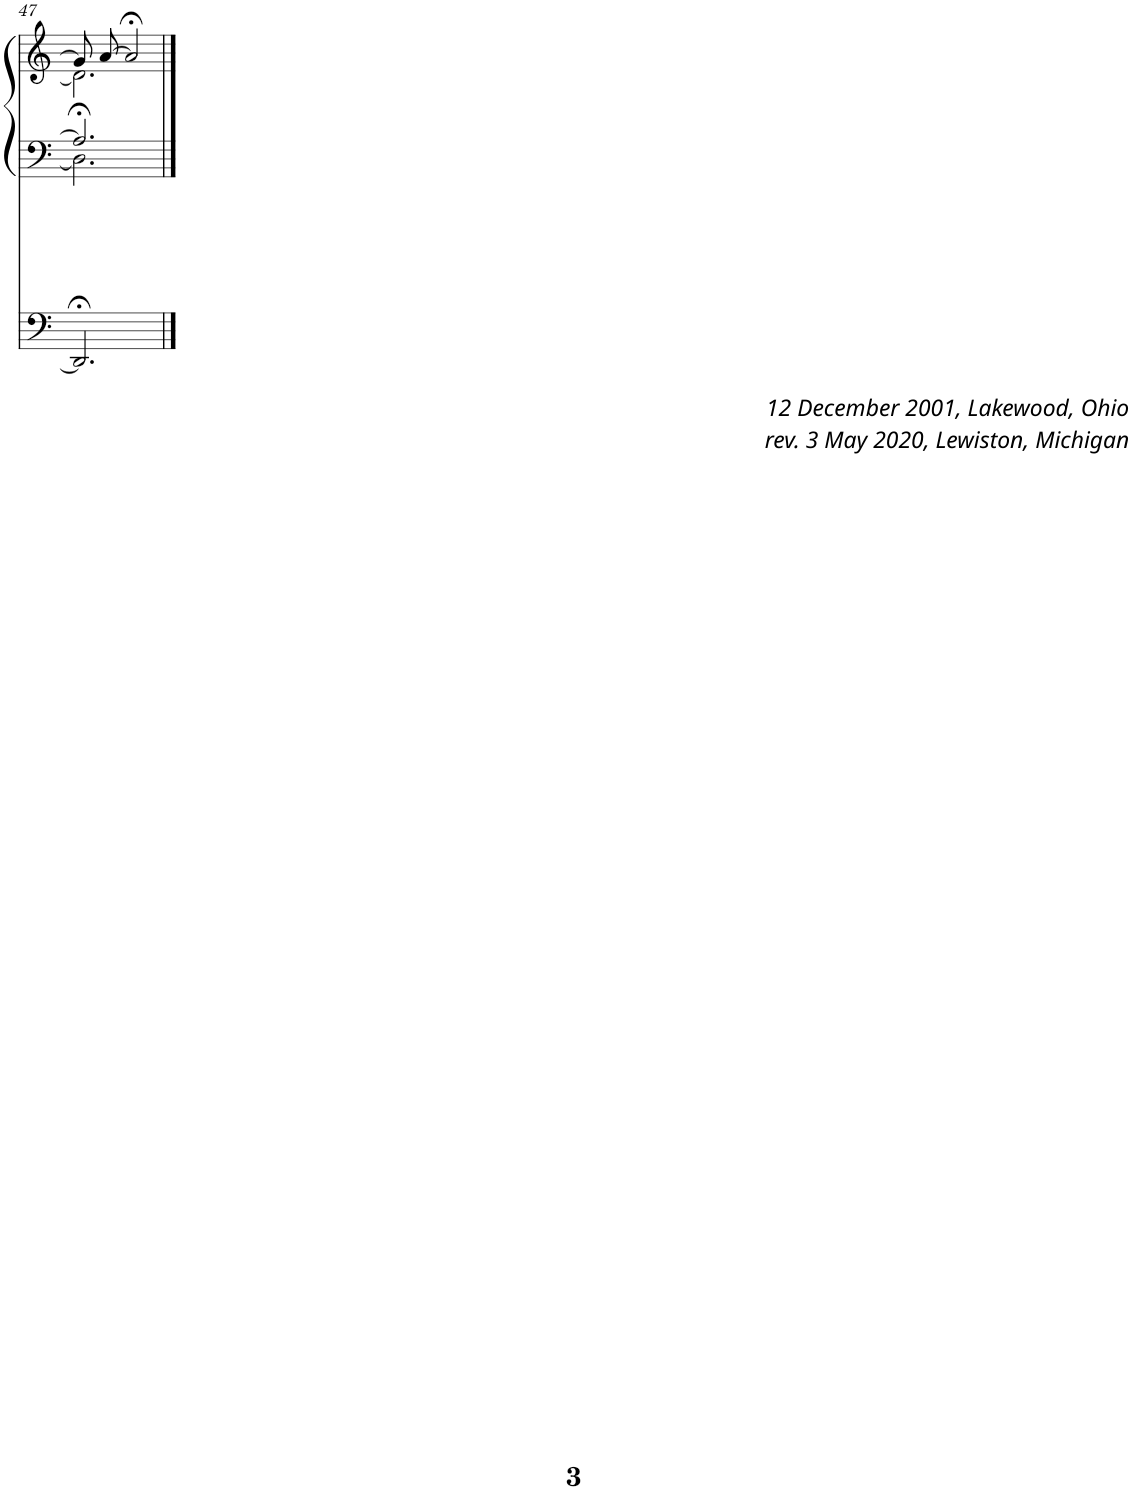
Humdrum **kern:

**kern	**kern	**kern
*part1	*part1	*part1
*staff3	*staff2	*staff1
*I"Organ	*	*
*I'Org.	*	*
!!LO:PB:g=z
*clefF4	*clefF4	*clefG2
*k[]	*k[]	*k[]
*M3/4	*M3/4	*M3/4
=47	=47	=47
*	*^	*^
!LO:TX:b:i:t=12 December 2001, Lakewood, Ohio	!	!	!	!
!LO:TX:b:t=rev. 3 May 2020, Lewiston, Michigan	!	!	!	!
2.DD;</]	2.A;</]	2.D\]	8g/L]	2.d\]
.	.	.	[8a/J	.
.	.	.	2a;</]	.
*	*v	*v	*	*
*	*	*v	*v
==	==	==
*-	*-	*-
